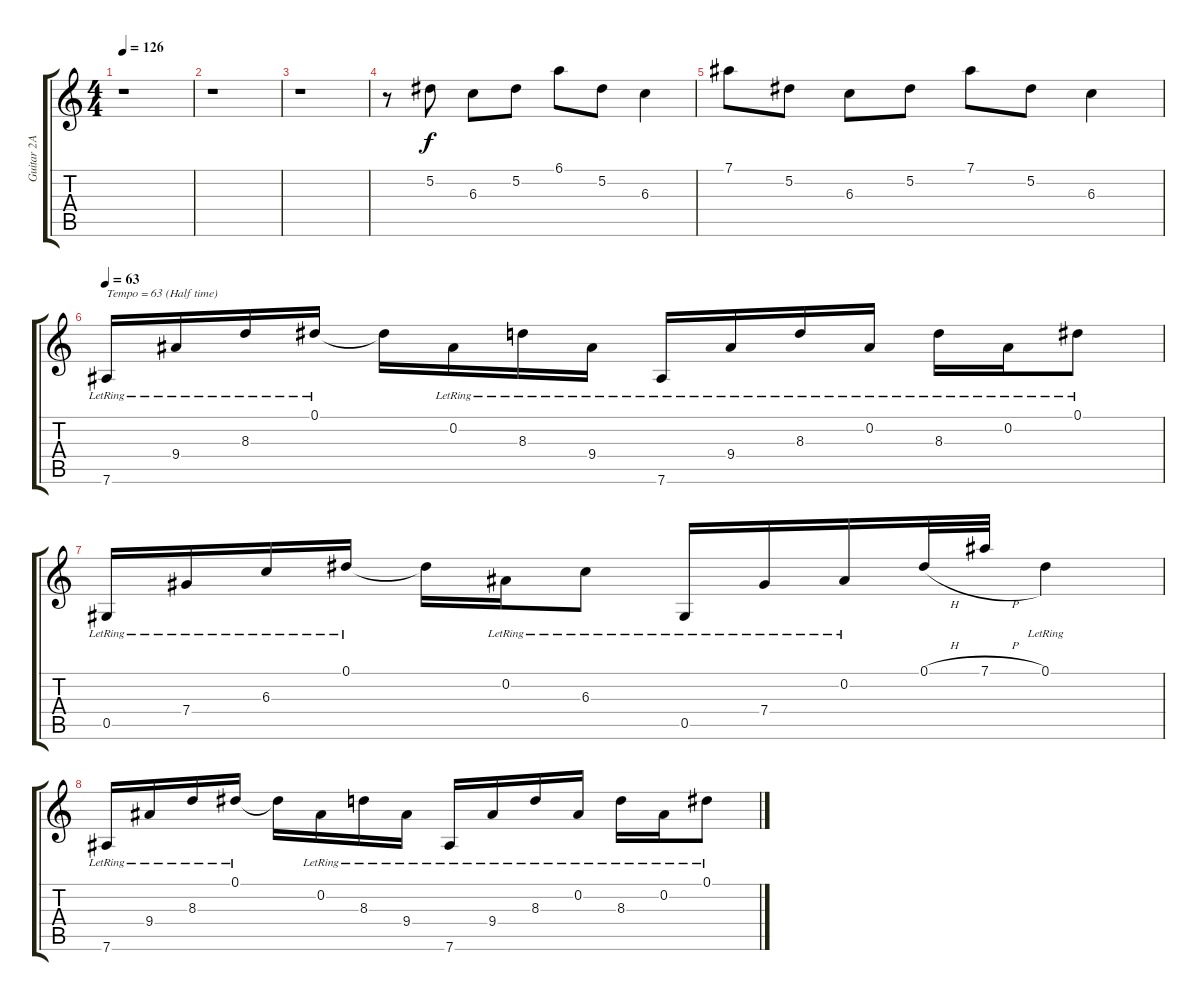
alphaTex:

\track ("Guitar 2A" "Guitar 2A") {instrument distortionguitar}
\staff {score tabs}
\tuning (Eb4 Bb3 Gb3 Db3 Ab2 Eb2) {hide}
\ts (4 4)
\tempo 126
\clef g2
\ks c
r.1{dy f} |
r.1 |
r.1 |
r.8{instrument electricguitarclean} 5.2.8 6.3.8 5.2.8 6.1.8 5.2.8 6.3.4 |
7.1.8 5.2.8 6.3.8 5.2.8 7.1.8 5.2.8 6.3.4 |
\tempo 63
7.6{lr}.16{txt "Tempo = 63 (Half time)" instrument electricguitarclean} 9.4{lr}.16 8.3{lr}.16 0.1{lr}.16 0.1{t}.16 0.2{lr}.16 8.3{lr}.16 9.4{lr}.16 7.6{lr}.16 9.4{lr}.16 8.3{lr}.16 0.2{lr}.16 8.3{lr}.16 0.2{lr}.16 0.1{lr}.8 |
0.5{lr}.16 7.4{lr}.16 6.3{lr}.16 0.1{lr}.16 0.1{t}.16 0.2{lr}.16 6.3{lr}.8 0.5{lr}.16 7.4{lr}.16 0.2{lr}.16 0.1{h}.32 7.1{h}.32 0.1{lr}.4 |
7.6{lr}.16 9.4{lr}.16 8.3{lr}.16 0.1{lr}.16 0.1{t}.16 0.2{lr}.16 8.3{lr}.16 9.4{lr}.16 7.6{lr}.16 9.4{lr}.16 8.3{lr}.16 0.2{lr}.16 8.3{lr}.16 0.2{lr}.16 0.1{lr}.8
